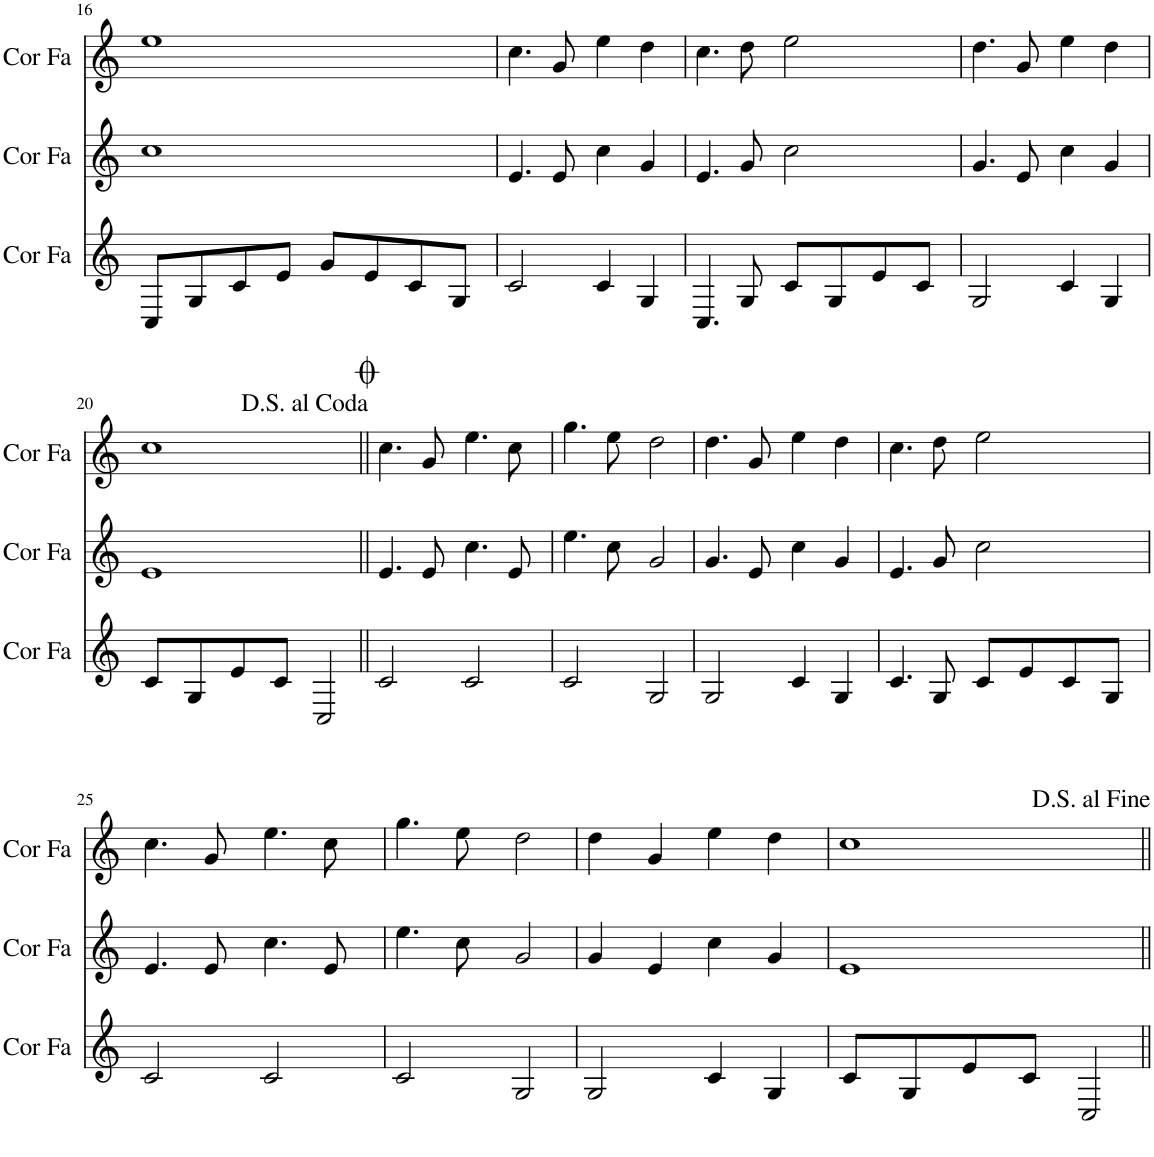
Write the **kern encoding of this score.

**kern	**kern	**kern
*part3	*part2	*part1
*staff3	*staff2	*staff1
*I"Cor en Fa	*I"Cor en Fa	*I"Cor en Fa
*I'Cor Fa	*I'Cor Fa	*I'Cor Fa
!!LO:PB:g=z
*clefG2	*clefG2	*clefG2
*Trd4c7	*Trd4c7	*Trd4c7
*k[]	*k[]	*k[]
*M4/4	*M4/4	*M4/4
=16	=16	=16
8C/L	1cc	1ee
8G/	.	.
8c/	.	.
8e/J	.	.
8g/L	.	.
8e/	.	.
8c/	.	.
8G/J	.	.
=17	=17	=17
2c/	4.e/	4.cc\
.	8e/	8g/
4c/	4cc\	4ee\
4G/	4g/	4dd\
=18	=18	=18
4.C/	4.e/	4.cc\
8G/	8g/	8dd\
8c/L	2cc\	2ee\
8G/	.	.
8e/	.	.
8c/J	.	.
=19	=19	=19
2G/	4.g/	4.dd\
.	8e/	8g/
4c/	4cc\	4ee\
4G/	4g/	4dd\
!!LO:LB:g=z
=20	=20	=20
8c/L	1e	1cc
8G/	.	.
8e/	.	.
8c/J	.	.
2C/	.	.
=21||	=21||	=21||
2c/	4.e/	4.cc\
.	8e/	8g/
2c/	4.cc\	4.ee\
.	8e/	8cc\
=22	=22	=22
2c/	4.ee\	4.gg\
.	8cc\	8ee\
2G/	2g/	2dd\
=23	=23	=23
2G/	4.g/	4.dd\
.	8e/	8g/
4c/	4cc\	4ee\
4G/	4g/	4dd\
=24	=24	=24
4.c/	4.e/	4.cc\
8G/	8g/	8dd\
8c/L	2cc\	2ee\
8e/	.	.
8c/	.	.
8G/J	.	.
!!LO:LB:g=z
=25	=25	=25
2c/	4.e/	4.cc\
.	8e/	8g/
2c/	4.cc\	4.ee\
.	8e/	8cc\
=26	=26	=26
2c/	4.ee\	4.gg\
.	8cc\	8ee\
2G/	2g/	2dd\
=27	=27	=27
2G/	4g/	4dd\
.	4e/	4g/
4c/	4cc\	4ee\
4G/	4g/	4dd\
=28	=28	=28
8c/L	1e	1cc
8G/	.	.
8e/	.	.
8c/J	.	.
2C/	.	.
=||	=||	=||
*-	*-	*-
